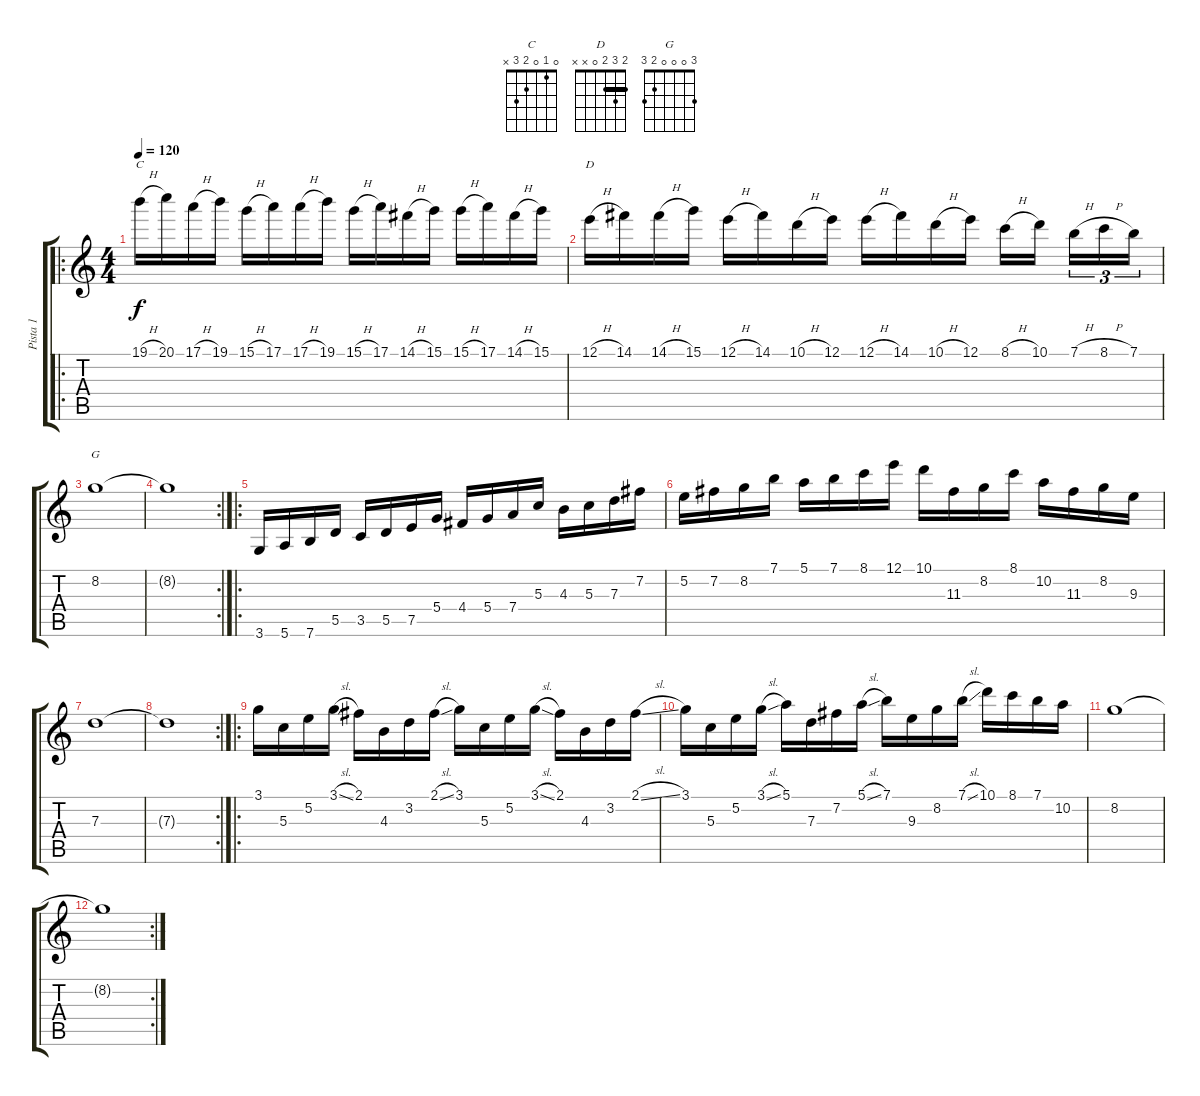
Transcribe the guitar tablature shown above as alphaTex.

\track ("Pista 1" "Pista 1") {instrument acousticguitarsteel}
\staff {score tabs}
\tuning (E4 B3 G3 D3 A2 E2) {hide}
\chord ("C" 0 1 0 2 3 x)
\chord ("D" 2 3 2 0 x x) {barre 2}
\chord ("G" 3 0 0 0 2 3)
\ro
\ts (4 4)
\tempo 120
\clef g2
\ks c
19.1{h}.16{ch "C" dy f} 20.1.16 17.1{h}.16 19.1.16 15.1{h}.16 17.1.16 17.1{h}.16 19.1.16 15.1{h}.16 17.1.16 14.1{h}.16 15.1.16 15.1{h}.16 17.1.16 14.1{h}.16 15.1.16 |
12.1{h}.16{ch "D"} 14.1.16 14.1{h}.16 15.1.16 12.1{h}.16 14.1.16 10.1{h}.16 12.1.16 12.1{h}.16 14.1.16 10.1{h}.16 12.1.16 8.1{h}.16 10.1.16 7.1{h}.16{tu (3 2)} 8.1{h}.16{tu (3 2)} 7.1.16{tu (3 2)} |
8.2.1{ch "G"} |
\rc 2
8.2{t}.1 |
\ro
3.6.16 5.6.16 7.6.16 5.5.16 3.5.16 5.5.16 7.5.16 5.4.16 4.4.16 5.4.16 7.4.16 5.3.16 4.3.16 5.3.16 7.3.16 7.2.16 |
5.2.16 7.2.16 8.2.16 7.1.16 5.1.16 7.1.16 8.1.16 12.1.16 10.1.16 11.3.16 8.2.16 8.1.16 10.2.16 11.3.16 8.2.16 9.3.16 |
7.3.1 |
\rc 2
7.3{t}.1 |
\ro
3.1.16 5.3.16 5.2.16 3.1{sl}.16 2.1.16 4.3.16 3.2.16 2.1{sl}.16 3.1.16 5.3.16 5.2.16 3.1{sl}.16 2.1.16 4.3.16 3.2.16 2.1{sl}.16 |
3.1.16 5.3.16 5.2.16 3.1{sl}.16 5.1.16 7.3.16 7.2.16 5.1{sl}.16 7.1.16 9.3.16 8.2.16 7.1{sl}.16 10.1.16 8.1.16 7.1.16 10.2.16 |
8.2.1 |
\rc 2
8.2{t}.1
